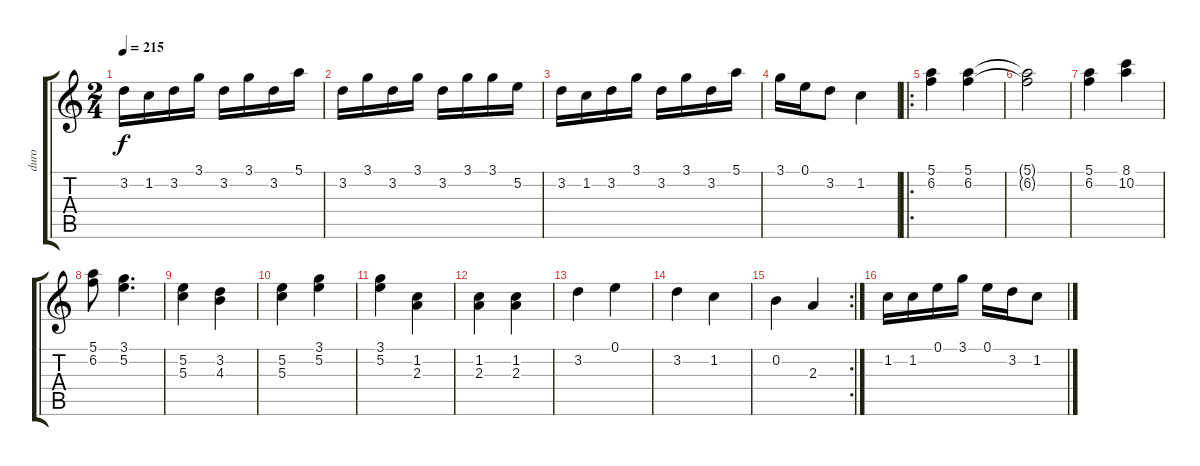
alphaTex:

\track ("duro" "duro") {instrument overdrivenguitar}
\staff {score tabs}
\tuning (E4 B3 G3 D3 A2 D2) {hide}
\ts (2 4)
\tempo 215
\clef g2
\ks c
3.2.16{dy f} 1.2.16 3.2.16 3.1.16 3.2.16 3.1.16 3.2.16 5.1.16 |
3.2.16 3.1.16 3.2.16 3.1.16 3.2.16 3.1.16 3.1.16 5.2.16 |
3.2.16 1.2.16 3.2.16 3.1.16 3.2.16 3.1.16 3.2.16 5.1.16 |
3.1.16 0.1.16 3.2.8 1.2.4 |
\ro
(5.1 6.2).4 (5.1 6.2).4 |
(5.1{t} 6.2{t}).2 |
(5.1 6.2).4 (8.1 10.2).4 |
(5.1 6.2).8 (3.1 5.2).4{d} |
(5.2 5.3).4 (3.2 4.3).4 |
(5.2 5.3).4 (3.1 5.2).4 |
(3.1 5.2).4 (1.2 2.3).4 |
(1.2 2.3).4 (1.2 2.3).4 |
3.2.4 0.1.4 |
3.2.4 1.2.4 |
\rc 2
0.2.4 2.3.4 |
1.2.16 1.2.16 0.1.16 3.1.16 0.1.16 3.2.16 1.2.8
